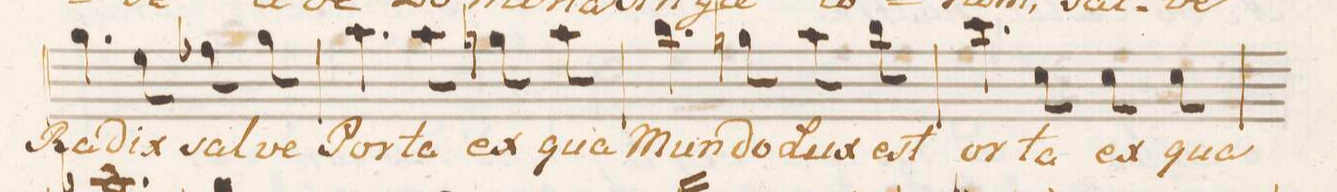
**kern	**text
*I"Soprano.	*
*clefC1	*
*k[b-e-a-d-]	*
*M3/4	*
4.ee-\	Ra-
8cc\	-dix
8dd-X\	sal-
8ee-\	-ve
=10	=10
4.ff\	Por-
8ff\	-ta
8een\	ex
8ff\	qua
=11	=11
4.gg\	Mun-
8een\	-do
8ff\	Lux
8gg\	est
=12	=12
4.aa-\	or-
8a-\	-ta
8a-\	ex
8a-\	qua
=13	=13
*-	*-
